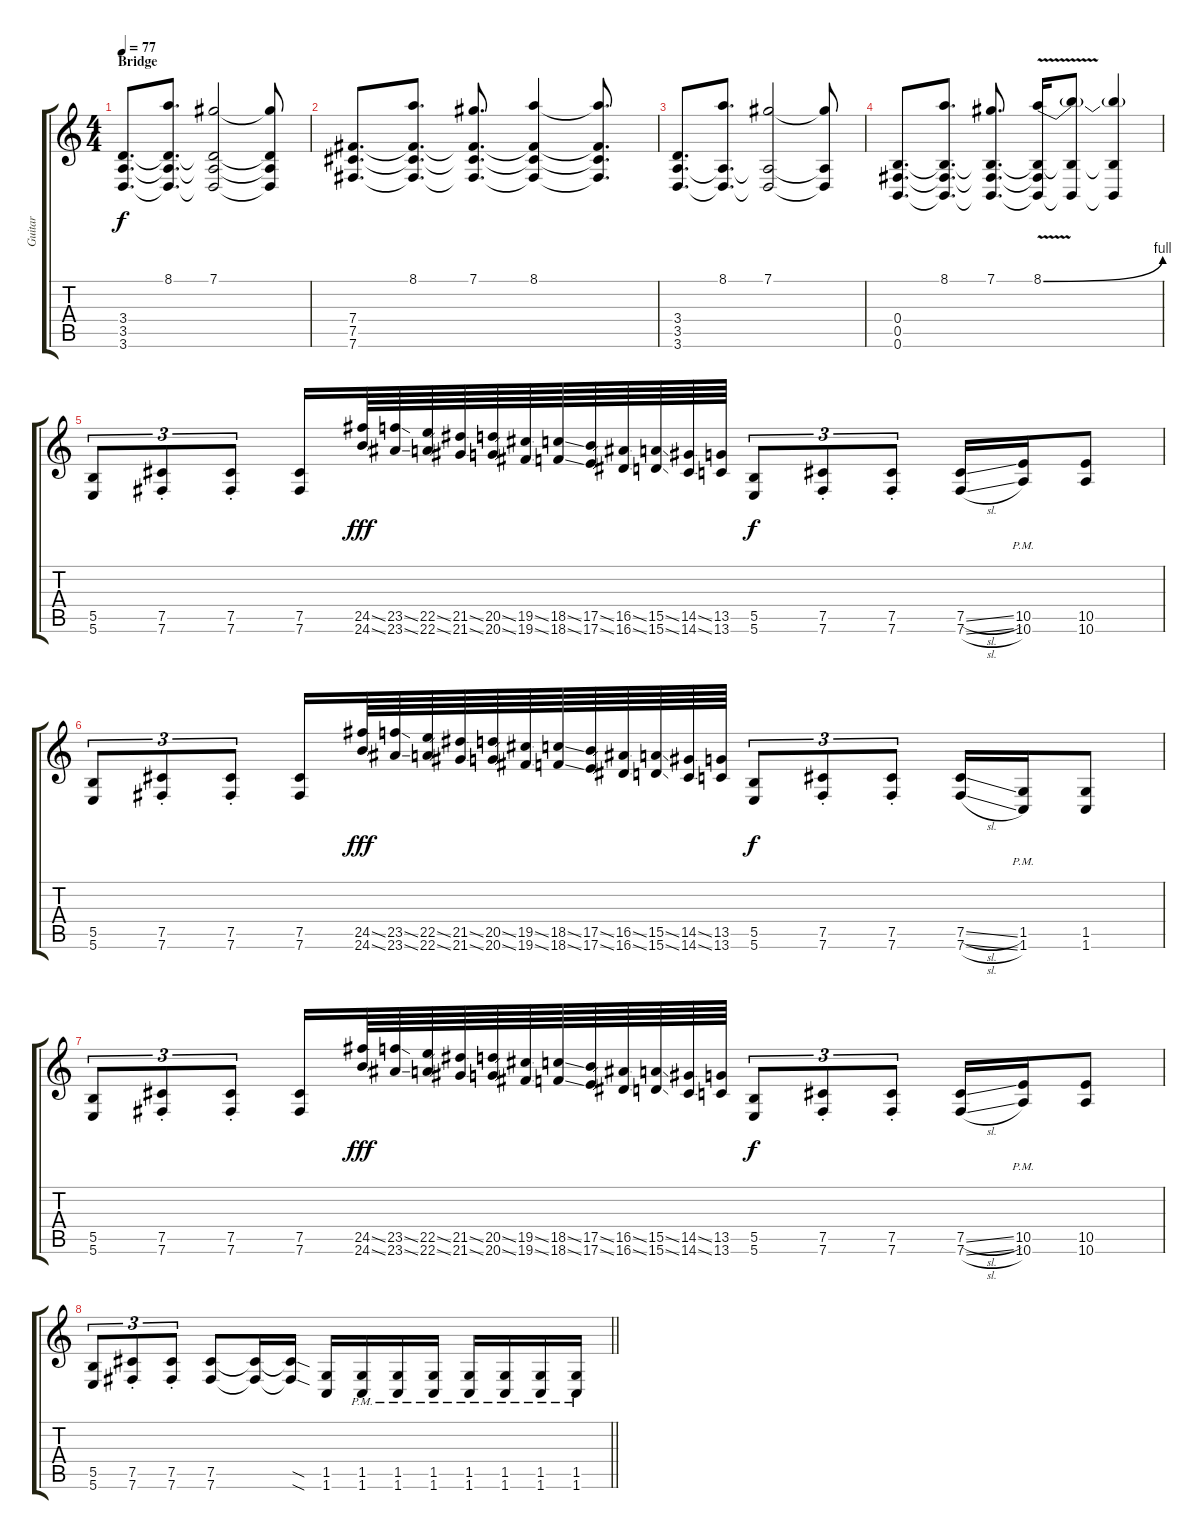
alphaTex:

\track ("Guitar" "Guitar") {instrument distortionguitar}
\staff {score tabs}
\tuning (Db4 Ab3 E3 B2 Gb2 B1) {hide}
\ts (4 4)
\section ("" "Bridge")
\tempo 77
\clef g2
\ks c
(3.4 3.5 3.6).8{d dy f} (8.1 3.4{t} 3.5{t} 3.6{t}).8{d} (7.1 3.4{t} 3.5{t} 3.6{t}).2 (7.1{t} 3.4{t} 3.5{t} 3.6{t}).8 |
(7.4 7.5 7.6).8{d} (8.1 7.4{t} 7.5{t} 7.6{t}).8{d} (7.1 7.4{t} 7.5{t} 7.6{t}).8{d} (8.1 7.4{t} 7.5{t} 7.6{t}).4 (8.1{t} 7.4{t} 7.5{t} 7.6{t}).8{d} |
(3.4 3.5 3.6).8{d} (8.1 3.5{t} 3.6{t}).8{d} (7.1 3.5{t} 3.6{t}).2 (7.1{t} 3.5{t} 3.6{t}).8 |
(0.4 0.5 0.6).8{d} (8.1 0.4{t} 0.5{t} 0.6{t}).8{d} (7.1 0.4{t} 0.5{t} 0.6{t}).8{d} (8.1{be (bend 0 0 60 4) v} 0.4{t} 0.5{t} 0.6{t}).16 (8.1{t} 0.4{t} 0.6{t}).8 (8.1{t} 0.4{t} 0.6{t}).4 |
(5.5 5.6).8{tu (3 2)} (7.5{st} 7.6{st}).8{tu (3 2)} (7.5{st} 7.6{st}).8{tu (3 2)} (7.5 7.6).16 (24.5{ss} 24.6{ss}).64{dy fff} (23.5{ss} 23.6{ss}).64 (22.5{ss} 22.6{ss}).64 (21.5{ss} 21.6{ss}).64 (20.5{ss} 20.6{ss}).64 (19.5{ss} 19.6{ss}).64 (18.5{ss} 18.6{ss}).64 (17.5{ss} 17.6{ss}).64 (16.5{ss} 16.6{ss}).64 (15.5{ss} 15.6{ss}).64 (14.5{ss} 14.6{ss}).64 (13.5 13.6).64 (5.5 5.6).8{tu (3 2) dy f} (7.5{st} 7.6{st}).8{tu (3 2)} (7.5{st} 7.6{st}).8{tu (3 2)} (7.5{sl} 7.6{sl}).16 (10.5{pm} 10.6{pm}).16 (10.5 10.6).8 |
(5.5 5.6).8{tu (3 2)} (7.5{st} 7.6{st}).8{tu (3 2)} (7.5{st} 7.6{st}).8{tu (3 2)} (7.5 7.6).16 (24.5{ss} 24.6{ss}).64{dy fff} (23.5{ss} 23.6{ss}).64 (22.5{ss} 22.6{ss}).64 (21.5{ss} 21.6{ss}).64 (20.5{ss} 20.6{ss}).64 (19.5{ss} 19.6{ss}).64 (18.5{ss} 18.6{ss}).64 (17.5{ss} 17.6{ss}).64 (16.5{ss} 16.6{ss}).64 (15.5{ss} 15.6{ss}).64 (14.5{ss} 14.6{ss}).64 (13.5 13.6).64 (5.5 5.6).8{tu (3 2) dy f} (7.5{st} 7.6{st}).8{tu (3 2)} (7.5{st} 7.6{st}).8{tu (3 2)} (7.5{sl} 7.6{sl}).16 (1.5{pm} 1.6{pm}).16 (1.5 1.6).8 |
(5.5 5.6).8{tu (3 2)} (7.5{st} 7.6{st}).8{tu (3 2)} (7.5{st} 7.6{st}).8{tu (3 2)} (7.5 7.6).16 (24.5{ss} 24.6{ss}).64{dy fff} (23.5{ss} 23.6{ss}).64 (22.5{ss} 22.6{ss}).64 (21.5{ss} 21.6{ss}).64 (20.5{ss} 20.6{ss}).64 (19.5{ss} 19.6{ss}).64 (18.5{ss} 18.6{ss}).64 (17.5{ss} 17.6{ss}).64 (16.5{ss} 16.6{ss}).64 (15.5{ss} 15.6{ss}).64 (14.5{ss} 14.6{ss}).64 (13.5 13.6).64 (5.5 5.6).8{tu (3 2) dy f} (7.5{st} 7.6{st}).8{tu (3 2)} (7.5{st} 7.6{st}).8{tu (3 2)} (7.5{sl} 7.6{sl}).16 (10.5{pm} 10.6{pm}).16 (10.5 10.6).8 |
\barLineRight lightlight
(5.5 5.6).8{tu (3 2)} (7.5{st} 7.6{st}).8{tu (3 2)} (7.5{st} 7.6{st}).8{tu (3 2)} (7.5 7.6).8 (7.5{t} 7.6{t}).16 (7.5{sod t} 7.6{sod t}).16 (1.5 1.6).16 (1.5{pm} 1.6{pm}).16 (1.5{pm} 1.6{pm}).16 (1.5{pm} 1.6{pm}).16 (1.5{pm} 1.6{pm}).16 (1.5{pm} 1.6{pm}).16 (1.5{pm} 1.6{pm}).16 (1.5{pm} 1.6{pm}).16
